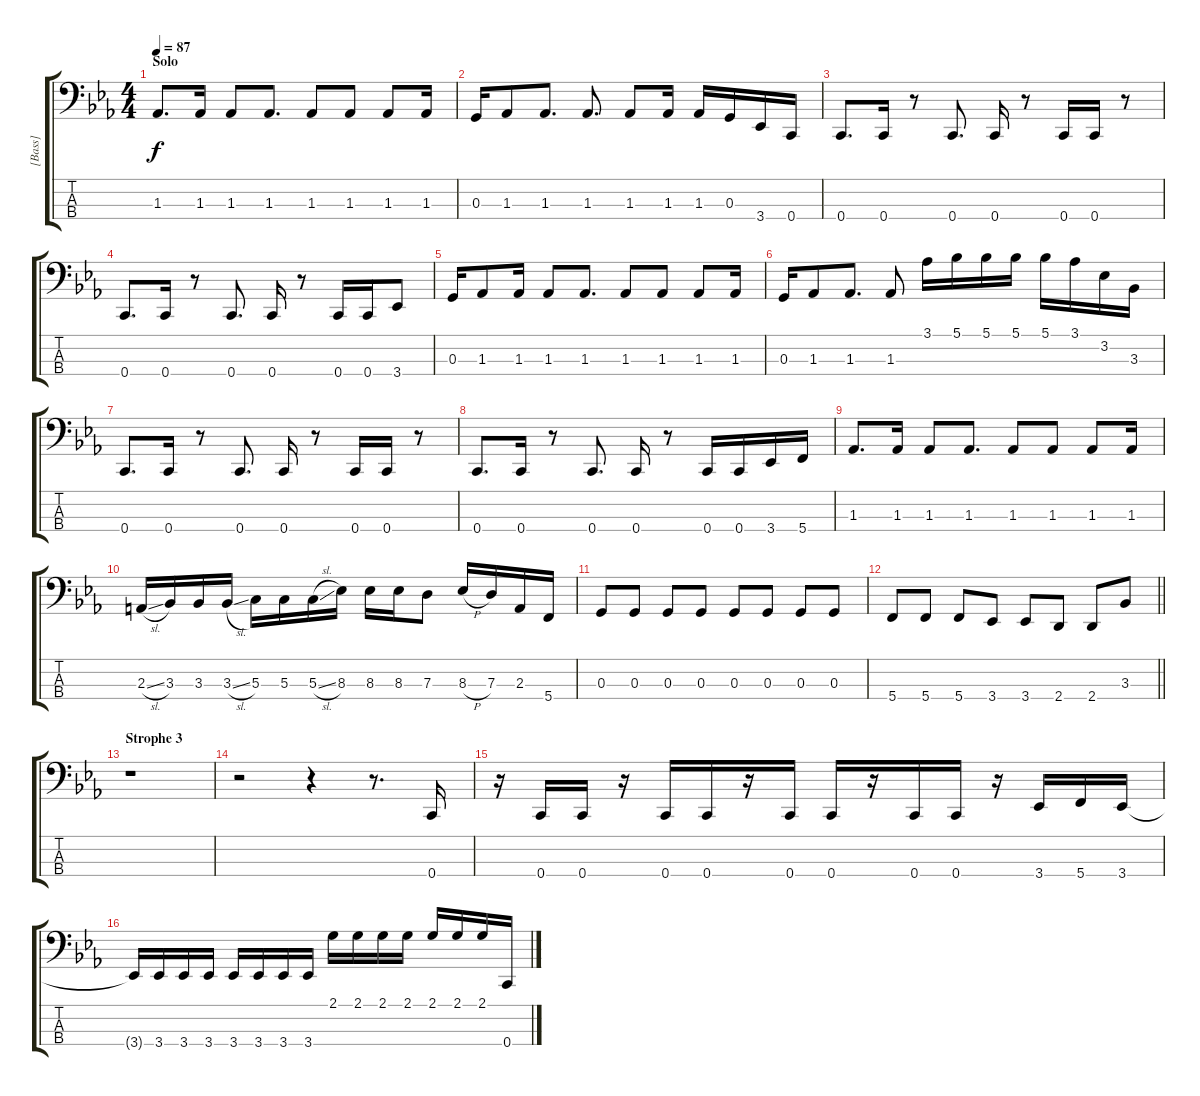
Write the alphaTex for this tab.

\track ("[Bass]" "[Bass]") {instrument electricbassfinger}
\staff {score tabs}
\tuning (F2 C2 G1 C1) {hide}
\ts (4 4)
\section ("" "Solo")
\tempo 87
\clef f4
\ks cminor
1.3.8{d dy f} 1.3.16 1.3.8 1.3.8{d} 1.3.8 1.3.8 1.3.8 1.3.16 |
0.3.16 1.3.8 1.3.8{d} 1.3.8{d} 1.3.8 1.3.16 1.3.16 0.3.16 3.4.16 0.4.16 |
0.4.8{d} 0.4.16 r.8 0.4.8{d} 0.4.16 r.8 0.4.16 0.4.16 r.8 |
0.4.8{d} 0.4.16 r.8 0.4.8{d} 0.4.16 r.8 0.4.16 0.4.16 3.4.8 |
0.3.16 1.3.8 1.3.16 1.3.8 1.3.8{d} 1.3.8 1.3.8 1.3.8 1.3.16 |
0.3.16 1.3.8 1.3.8{d} 1.3.8 3.1.16 5.1.16 5.1.16 5.1.16 5.1.16 3.1.16 3.2.16 3.3.16 |
0.4.8{d} 0.4.16 r.8 0.4.8{d} 0.4.16 r.8 0.4.16 0.4.16 r.8 |
0.4.8{d} 0.4.16 r.8 0.4.8{d} 0.4.16 r.8 0.4.16 0.4.16 3.4.16 5.4.16 |
1.3.8{d} 1.3.16 1.3.8 1.3.8{d} 1.3.8 1.3.8 1.3.8 1.3.16 |
2.3{sl}.16 3.3.16 3.3.16 3.3{sl}.16 5.3.16 5.3.16 5.3{sl}.16 8.3.16 8.3.16 8.3.16 7.3.8 8.3{h}.16 7.3.16 2.3.16 5.4.16 |
0.3.8 0.3.8 0.3.8 0.3.8 0.3.8 0.3.8 0.3.8 0.3.8 |
\barLineRight lightlight
5.4.8 5.4.8 5.4.8 3.4.8 3.4.8 2.4.8 2.4.8 3.3.8 |
\section ("" "Strophe 3")
r.1 |
r.2 r.4 r.8{d} 0.4.16 |
r.16 0.4.16 0.4.16 r.16 0.4.16 0.4.16 r.16 0.4.16 0.4.16 r.16 0.4.16 0.4.16 r.16 3.4.16 5.4.16 3.4.16 |
3.4{t}.16 3.4.16 3.4.16 3.4.16 3.4.16 3.4.16 3.4.16 3.4.16 2.1.16 2.1.16 2.1.16 2.1.16 2.1.16 2.1.16 2.1.16 0.4.16
